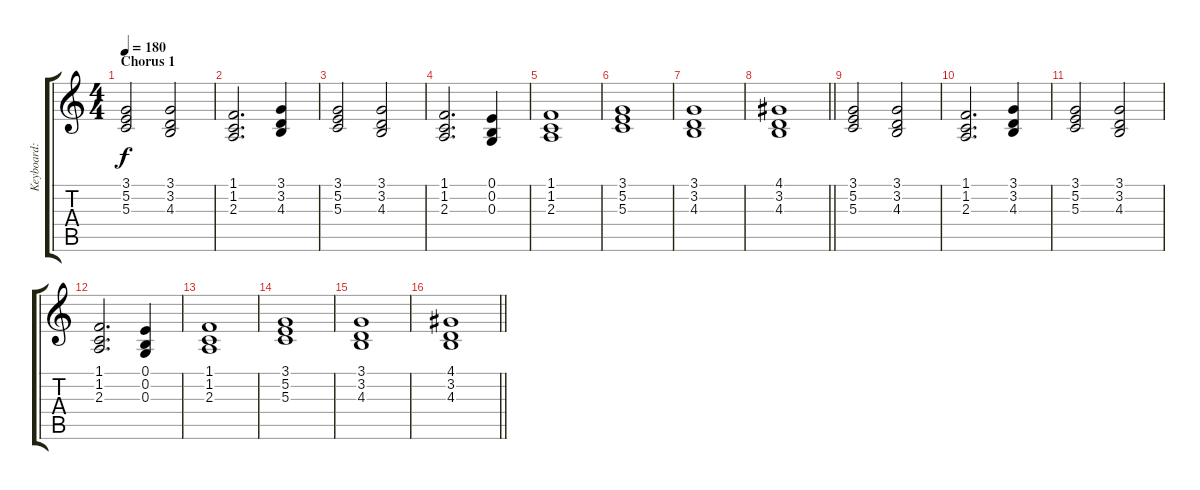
\track ("Keyboard: Juha Mäenpää" "Keyboard: ") {instrument stringensemble1}
\staff {score tabs}
\tuning (E4 B3 G3 D3 A2 E2) {hide}
\ts (4 4)
\section ("" "Chorus 1")
\tempo 180
\clef g2
\ks aminor
(3.1 5.2 5.3).2{dy f} (3.1 3.2 4.3).2 |
(1.1 1.2 2.3).2{d} (3.1 3.2 4.3).4 |
(3.1 5.2 5.3).2 (3.1 3.2 4.3).2 |
(1.1 1.2 2.3).2{d} (0.1 0.2 0.3).4 |
(1.1 1.2 2.3).1 |
(3.1 5.2 5.3).1 |
(3.1 3.2 4.3).1 |
\barLineRight lightlight
(4.1 3.2 4.3).1 |
(3.1 5.2 5.3).2 (3.1 3.2 4.3).2 |
(1.1 1.2 2.3).2{d} (3.1 3.2 4.3).4 |
(3.1 5.2 5.3).2 (3.1 3.2 4.3).2 |
(1.1 1.2 2.3).2{d} (0.1 0.2 0.3).4 |
(1.1 1.2 2.3).1 |
(3.1 5.2 5.3).1 |
(3.1 3.2 4.3).1 |
\barLineRight lightlight
(4.1 3.2 4.3).1
